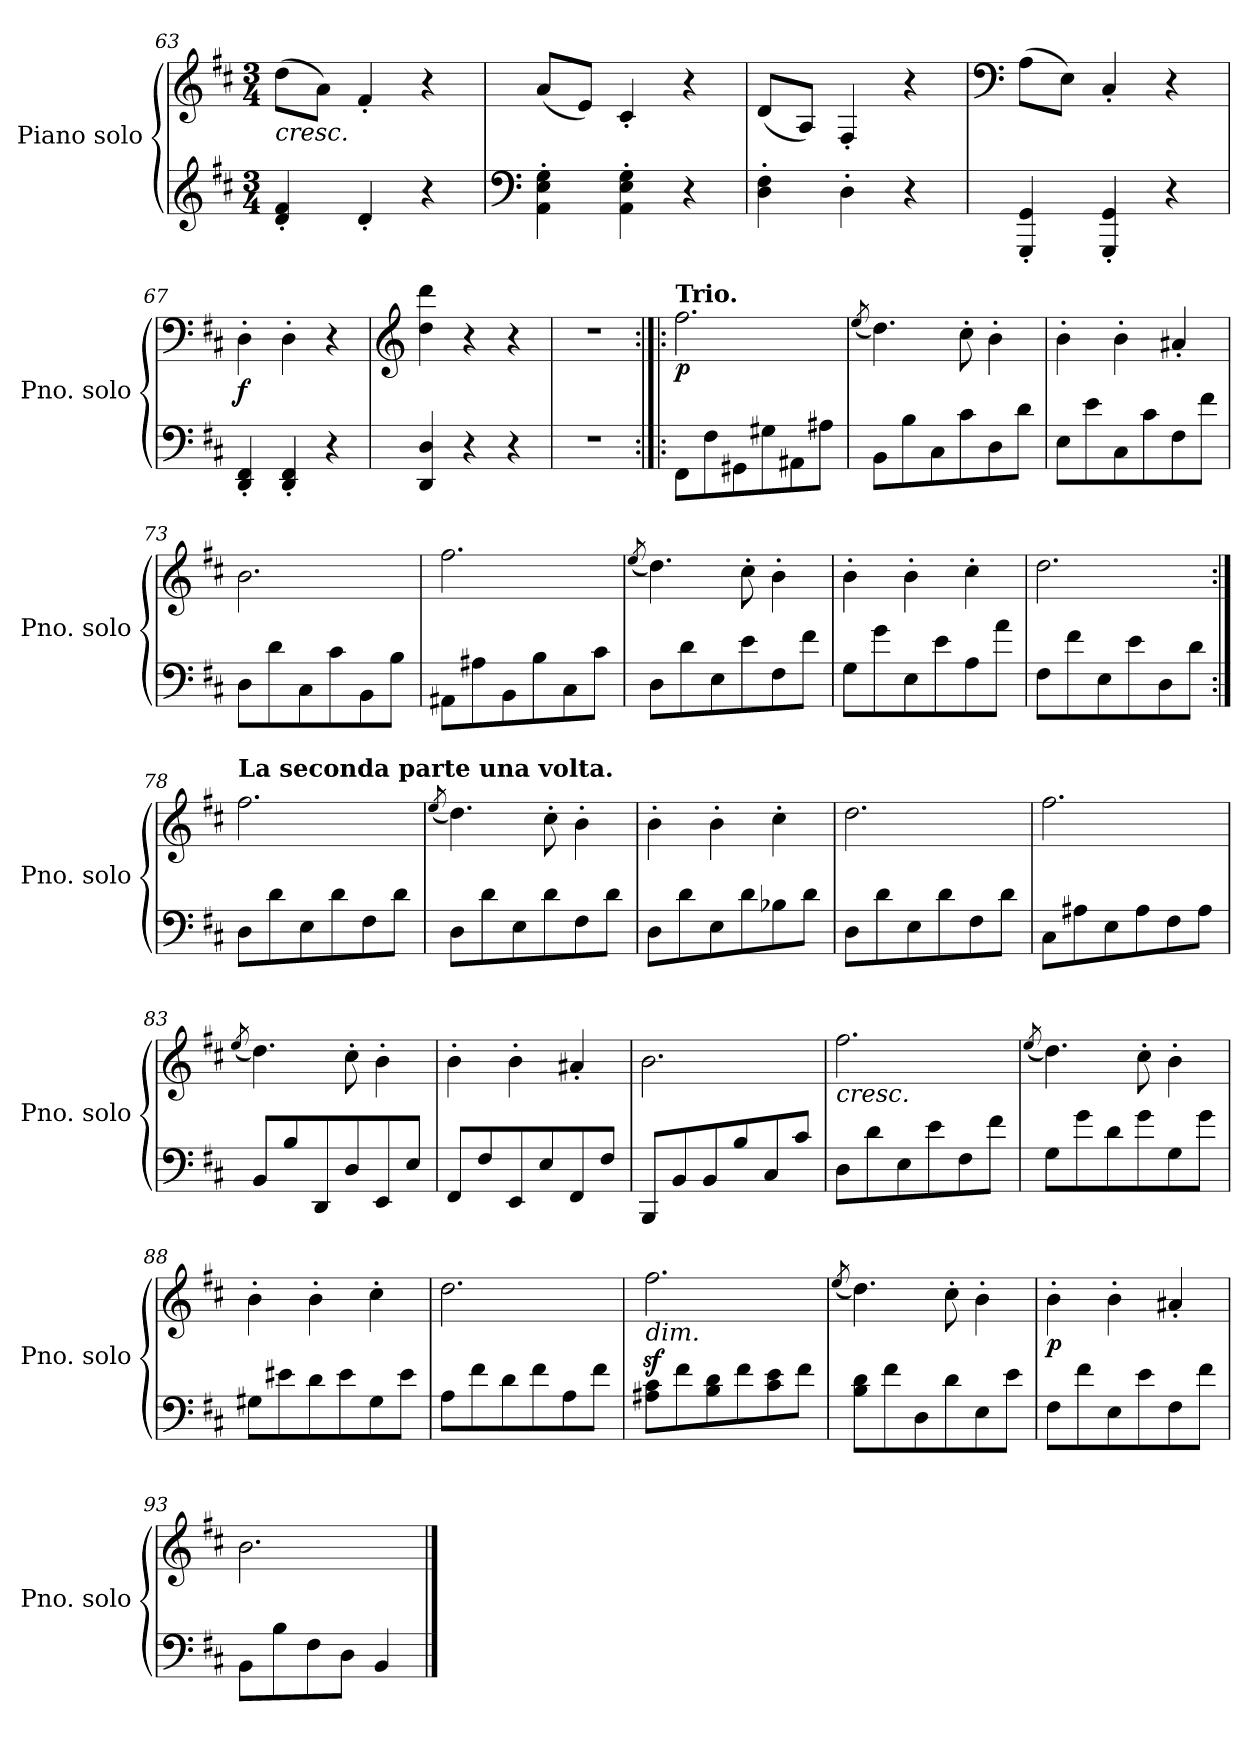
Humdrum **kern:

**kern	**kern	**dynam
*part1	*part1	*part1
*staff2	*staff1	*staff1/2
*I"Piano solo	*	*
*I'Pno. solo	*	*
!!LO:LB:g=z
*clefG2	*clefG2	*
*k[f#c#]	*k[f#c#]	*
*M3/4	*M3/4	*
=63	=63	=63
!	!LO:TX:b:i:t=cresc.	!
4d/' 4f#/'	(>8dd\L	.
.	8a\J)	.
4d'/	4f#'/	.
4r	4r	.
=64	=64	=64
*clefF4	*	*
4AA\' 4E\' 4G\'	(<8a/L	.
.	8e/J)	.
4AA\' 4E\' 4G\'	4c#'/	.
4r	4r	.
=65	=65	=65
4D\' 4F#\'	(<8d/L	.
.	8A/J)	.
4D'\	4F#'/	.
4r	4r	.
=66	=66	=66
*	*clefF4	*
4GGG/' 4GG/'	(>8A\L	.
.	8E\J)	.
4GGG/' 4GG/'	4C#'/	.
4r	4r	.
=67	=67	=67
!	!	!LO:DY:b
4DD/' 4FF#/'	4D'\	f
4DD/' 4FF#/'	4D'\	.
4r	4r	.
=68	=68	=68
*	*clefG2	*
4DD/ 4D/	4dd\ 4ddd\	.
4r	4r	.
4r	4r	.
=69	=69	=69
2.r	2.r	.
!!LO:LB:g=z
=70:|!|:	=70:|!|:	=70:|!|:
!	!LO:TX:a:B:t=Trio.	!
!	!	!LO:DY:b
8FF#\L	2.ff#\	p
8F#\	.	.
8GG#X\	.	.
8G#X\	.	.
8AA#X\	.	.
8A#X\J	.	.
=71	=71	=71
.	(<8qee/	.
8BB\L	4.dd\)	.
8B\	.	.
8C#\	.	.
8c#\	8cc#'\	.
8D\	4b'\	.
8d\J	.	.
=72	=72	=72
8E\L	4b'\	.
8e\	.	.
8C#\	4b'\	.
8c#\	.	.
8F#\	4a#X'/	.
8f#\J	.	.
=73	=73	=73
8D\L	2.b\	.
8d\	.	.
8C#\	.	.
8c#\	.	.
8BB\	.	.
8B\J	.	.
=74	=74	=74
8AA#X\L	2.ff#\	.
8A#X\	.	.
8BB\	.	.
8B\	.	.
8C#\	.	.
8c#\J	.	.
=75	=75	=75
.	(<8qee/	.
8D\L	4.dd\)	.
8d\	.	.
8E\	.	.
8e\	8cc#'\	.
8F#\	4b'\	.
8f#\J	.	.
!!LO:LB:g=z
=76	=76	=76
8G\L	4b'\	.
8g\	.	.
8E\	4b'\	.
8e\	.	.
8A\	4cc#'\	.
8a\J	.	.
=77	=77	=77
8F#\L	2.dd\	.
8f#\	.	.
8E\	.	.
8e\	.	.
8D\	.	.
8d\J	.	.
=78:|!	=78:|!	=78:|!
!	!LO:TX:a:B:t=La seconda parte una volta.	!
8D\L	2.ff#\	.
8d\	.	.
8E\	.	.
8d\	.	.
8F#\	.	.
8d\J	.	.
=79	=79	=79
.	(<8qee/	.
8D\L	4.dd\)	.
8d\	.	.
8E\	.	.
8d\	8cc#'\	.
8F#\	4b'\	.
8d\J	.	.
=80	=80	=80
8D\L	4b'\	.
8d\	.	.
8E\	4b'\	.
8d\	.	.
8B-X\	4cc#'\	.
8d\J	.	.
=81	=81	=81
8D\L	2.dd\	.
8d\	.	.
8E\	.	.
8d\	.	.
8F#\	.	.
8d\J	.	.
=82	=82	=82
8C#\L	2.ff#\	.
8A#X\	.	.
8E\	.	.
8A#\	.	.
8F#\	.	.
8A#\J	.	.
!!LO:LB:g=z
=83	=83	=83
.	(<8qee/	.
8BB/L	4.dd\)	.
8B/	.	.
8DD/	.	.
8D/	8cc#'\	.
8EE/	4b'\	.
8E/J	.	.
=84	=84	=84
8FF#/L	4b'\	.
8F#/	.	.
8EE/	4b'\	.
8E/	.	.
8FF#/	4a#X'/	.
8F#/J	.	.
=85	=85	=85
8BBB/L	2.b\	.
8BB/	.	.
8BB/	.	.
8B/	.	.
8C#/	.	.
8c#/J	.	.
=86	=86	=86
!	!LO:TX:b:i:t=cresc.	!
8D\L	2.ff#\	.
8d\	.	.
8E\	.	.
8e\	.	.
8F#\	.	.
8f#\J	.	.
=87	=87	=87
.	(<8qee/	.
8G\L	4.dd\)	.
8g\	.	.
8d\	.	.
8g\	8cc#'\	.
8G\	4b'\	.
8g\J	.	.
=88	=88	=88
8G#X\L	4b'\	.
8e#X\	.	.
8d\	4b'\	.
8e#\	.	.
8G#\	4cc#'\	.
8e#\J	.	.
!!LO:LB:g=z
=89	=89	=89
8A\L	2.dd\	.
8f#\	.	.
8d\	.	.
8f#\	.	.
8A\	.	.
8f#\J	.	.
=90	=90	=90
!	!LO:TX:b:i:t=dim.	!
8A#X\ 8c#\L	2.ff#z<\	.
8f#\	.	.
8B\ 8d\	.	.
8f#\	.	.
8c#\ 8e\	.	.
8f#\J	.	.
=91	=91	=91
.	(<8qee/	.
8B\ 8d\L	4.dd\)	.
8f#\	.	.
8D\	.	.
8d\	8cc#'\	.
8E\	4b'\	.
8e\J	.	.
=92	=92	=92
!	!	!LO:DY:b
8F#\L	4b'\	p
8f#\	.	.
8E\	4b'\	.
8e\	.	.
8F#\	4a#X'/	.
8f#\J	.	.
=93	=93	=93
8BB\L	2.b\	.
8B\	.	.
8F#\	.	.
8D\J	.	.
4BB/	.	.
==	==	==
*-	*-	*-
